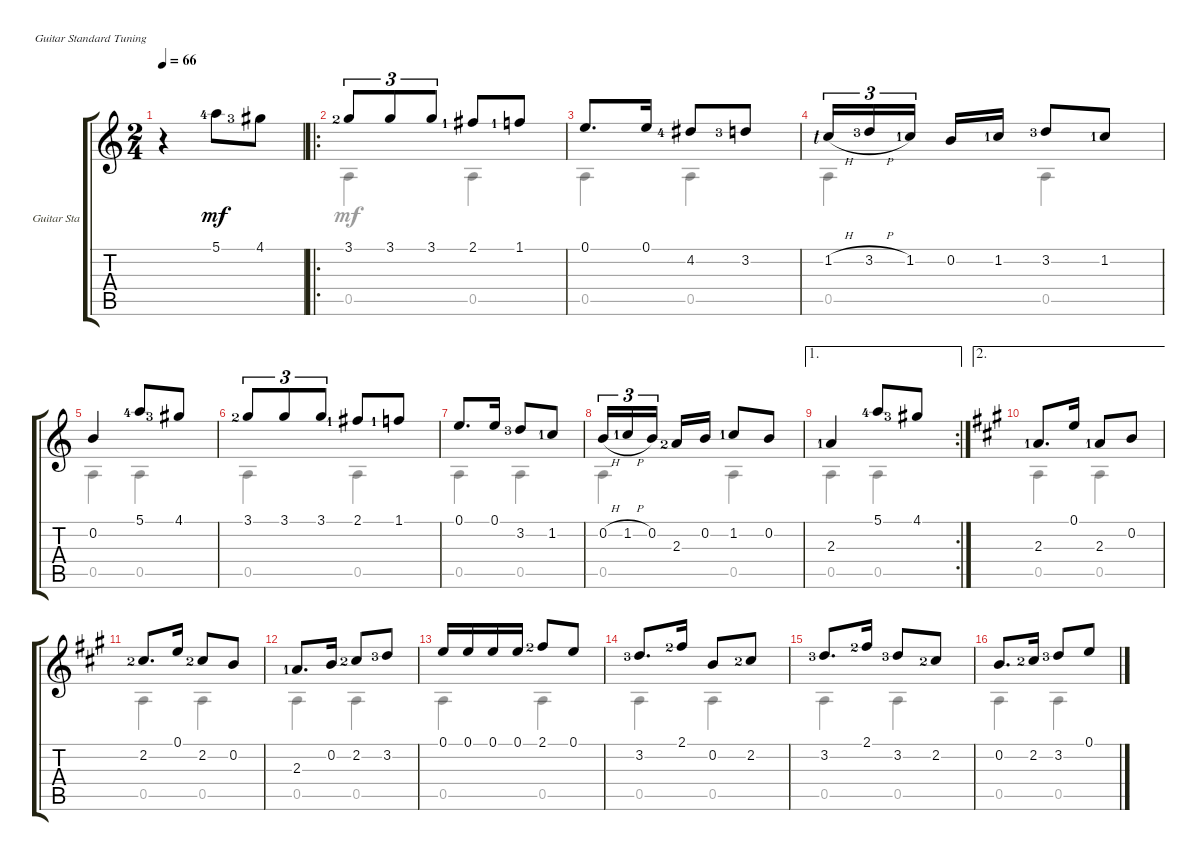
\bracketExtendMode groupsimilarinstruments
\firstSystemTrackNameOrientation horizontal
\otherSystemsTrackNameOrientation horizontal
\track ("Guitar Standard" "Guitar Sta") {instrument acousticguitarnylon}
\staff {score tabs}
\tuning (E4 B3 G3 D3 A2 E2)
\voice
\ts (2 4)
\tempo 66
\clef g2
\ks c
r.4{dy mf instrument acousticguitarnylon} 5.1{lf 5}.8 4.1{lf 4}.8 |
\ro
3.1{lf 3}.8{tu (3 2)} 3.1.8{tu (3 2)} 3.1.8{tu (3 2)} 2.1{lf 2}.8 1.1{lf 2}.8 |
0.1.8{d} 0.1.16 4.2{lf 5}.8 3.2{lf 4}.8 |
1.2{h lf 1}.16{tu (3 2)} 3.2{h lf 4}.16{tu (3 2)} 1.2{lf 2}.16{tu (3 2)} 0.2.16 1.2{lf 2}.16 3.2{lf 4}.8 1.2{lf 2}.8 |
0.2.4 5.1{lf 5}.8 4.1{lf 4}.8 |
3.1{lf 3}.8{tu (3 2)} 3.1.8{tu (3 2)} 3.1.8{tu (3 2)} 2.1{lf 2}.8 1.1{lf 2}.8 |
0.1.8{d} 0.1.16 3.2{lf 4}.8 1.2{lf 2}.8 |
0.2{h}.16{tu (3 2)} 1.2{h lf 2}.16{tu (3 2)} 0.2.16{tu (3 2)} 2.3{lf 3}.16 0.2.16 1.2{lf 2}.8 0.2.8 |
\ae 1
\rc 2
2.3{lf 2}.4 5.1{lf 5}.8 4.1{lf 4}.8 |
\ae 2
\ks a
2.3{lf 2}.8{d} 0.1.16 2.3{lf 2}.8 0.2.8 |
2.2{lf 3}.8{d} 0.1.16 2.2{lf 3}.8 0.2.8 |
2.3{lf 2}.8{d} 0.2.16 2.2{lf 3}.8 3.2{lf 4}.8 |
0.1.16 0.1.16 0.1.16 0.1.16 2.1{lf 3}.8 0.1.8 |
3.2{lf 4}.8{d} 2.1{lf 3}.16 0.2.8 2.2{lf 3}.8 |
3.2{lf 4}.8{d} 2.1{lf 3}.16 3.2{lf 4}.8 2.2{lf 3}.8 |
0.2.8{d} 2.2{lf 3}.16 3.2{lf 4}.8 0.1.8
\voice
\clef g2
\ottava regular
\simile none
\ks c
|
0.5.4 0.5.4 |
0.5.4 0.5.4 |
0.5.4 0.5.4 |
0.5.4 0.5.4 |
0.5.4 0.5.4 |
0.5.4 0.5.4 |
0.5.4 0.5.4 |
0.5.4 0.5.4 |
\ks a
0.5.4 0.5.4 |
0.5.4 0.5.4 |
0.5.4 0.5.4 |
0.5.4 0.5.4 |
0.5.4 0.5.4 |
0.5.4 0.5.4 |
0.5.4 0.5.4
